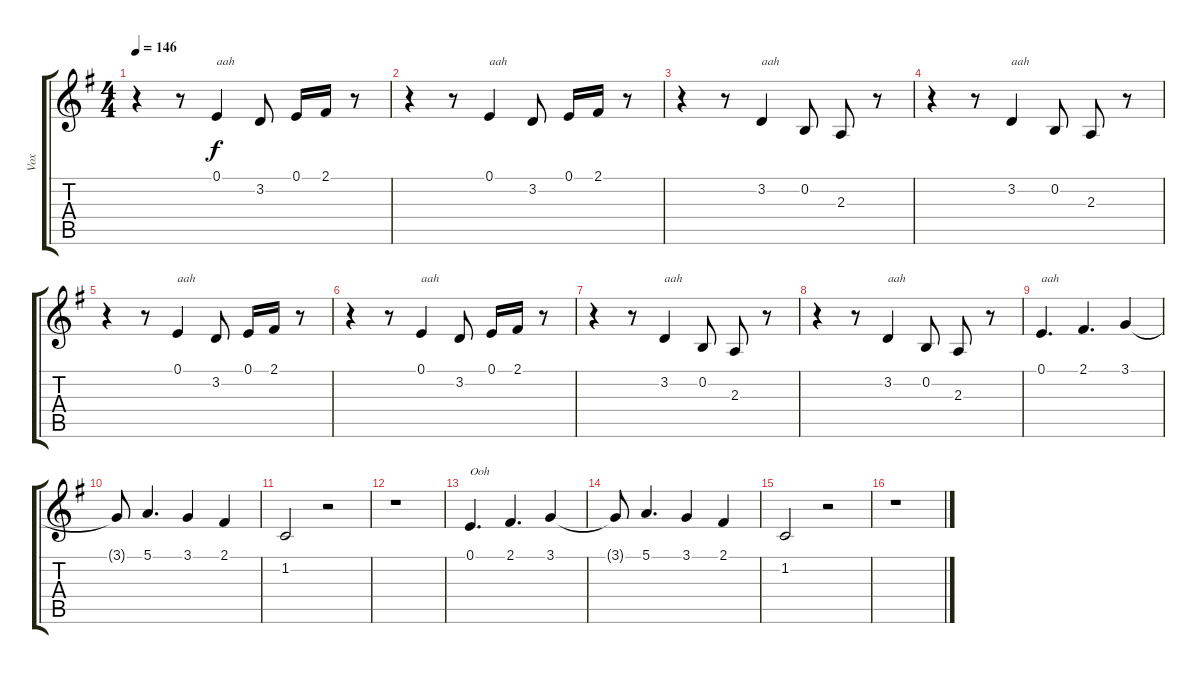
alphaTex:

\track ("Vox" "Vox") {instrument violin}
\staff {score tabs}
\tuning (E4 B3 G3 D3 A2 E2) {hide}
\ts (4 4)
\tempo 146
\clef g2
\ks g
r.4{dy f} r.8 0.1.4{txt "aah"} 3.2.8 0.1.16 2.1.16 r.8 |
r.4 r.8 0.1.4{txt "aah"} 3.2.8 0.1.16 2.1.16 r.8 |
r.4 r.8 3.2.4{txt "aah"} 0.2.8 2.3.8 r.8 |
r.4 r.8 3.2.4{txt "aah"} 0.2.8 2.3.8 r.8 |
r.4 r.8 0.1.4{txt "aah"} 3.2.8 0.1.16 2.1.16 r.8 |
r.4 r.8 0.1.4{txt "aah"} 3.2.8 0.1.16 2.1.16 r.8 |
r.4 r.8 3.2.4{txt "aah"} 0.2.8 2.3.8 r.8 |
r.4 r.8 3.2.4{txt "aah"} 0.2.8 2.3.8 r.8 |
0.1.4{d txt "aah"} 2.1.4{d} 3.1.4 |
3.1{t}.8 5.1.4{d} 3.1.4 2.1.4 |
1.2.2 r.2 |
r.1 |
0.1.4{d txt "Ooh"} 2.1.4{d} 3.1.4 |
3.1{t}.8 5.1.4{d} 3.1.4 2.1.4 |
1.2.2 r.2 |
r.1
